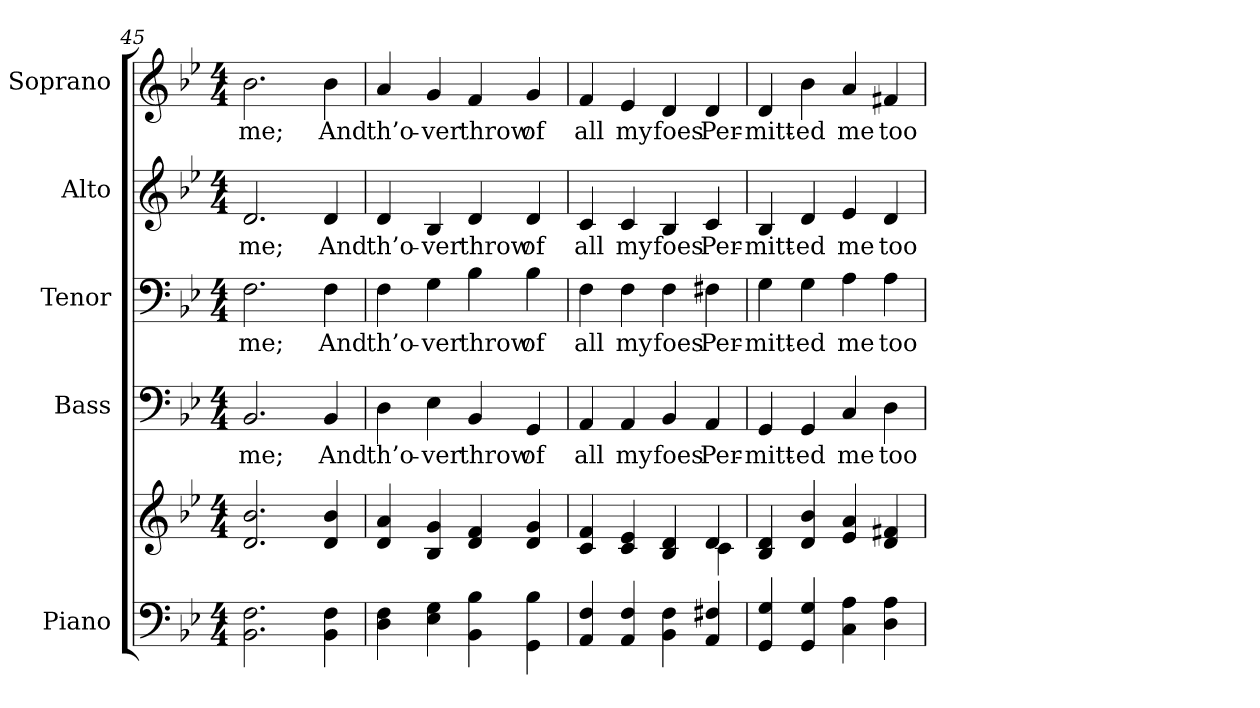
**kern	**kern	**kern	**text	**kern	**text	**kern	**text	**kern	**text
*part5	*part5	*part4	*part4	*part3	*part3	*part2	*part2	*part1	*part1
*staff6	*staff5	*staff4	*staff4	*staff3	*staff3	*staff2	*staff2	*staff1	*staff1
*I"Piano	*	*I"Bass	*	*I"Tenor	*	*I"Alto	*	*I"Soprano	*
*I'Pno.	*	*I'B.	*	*I'T.	*	*I'A.	*	*I'S.	*
*clefF4	*clefG2	*clefF4	*	*clefF4	*	*clefG2	*	*clefG2	*
*k[b-e-]	*k[b-e-]	*k[b-e-]	*	*k[b-e-]	*	*k[b-e-]	*	*k[b-e-]	*
*B-:	*B-:	*B-:	*	*B-:	*	*B-:	*	*B-:	*
*M4/4	*M4/4	*M4/4	*	*M4/4	*	*M4/4	*	*M4/4	*
=45	=45	=45	=45	=45	=45	=45	=45	=45	=45
!	!	!	!LO:LY:b:color=#000000	!	!	!	!	!	!
!	!	!	!	!	!LO:LY:b:color=#000000	!	!	!	!
!	!	!	!	!	!	!	!LO:LY:b:color=#000000	!	!
!	!	!	!	!	!	!	!	!	!LO:LY:b:color=#000000
2.BB-i\ 2.Fi	2.di/ 2.b-i	2.BB-i/	me;	2.Fi\	me;	2.di/	me;	2.b-i\	me;
!	!	!	!LO:LY:b:color=#000000	!	!	!	!	!	!
!	!	!	!	!	!LO:LY:b:color=#000000	!	!	!	!
!	!	!	!	!	!	!	!LO:LY:b:color=#000000	!	!
!	!	!	!	!	!	!	!	!	!LO:LY:b:color=#000000
4BB-i\ 4Fi	4di/ 4b-i	4BB-i/	And	4Fi\	And	4di/	And	4b-i\	And
!!LO:PB:g=z
=46	=46	=46	=46	=46	=46	=46	=46	=46	=46
!	!	!	!LO:LY:b:color=#000000	!	!	!	!	!	!
!	!	!	!	!	!LO:LY:b:color=#000000	!	!	!	!
!	!	!	!	!	!	!	!LO:LY:b:color=#000000	!	!
!	!	!	!	!	!	!	!	!	!LO:LY:b:color=#000000
4Di\ 4Fi	4di/ 4ai	4Di\	th’o-	4Fi\	th’o-	4di/	th’o-	4ai/	th’o-
!	!	!	!LO:LY:b:color=#000000	!	!	!	!	!	!
!	!	!	!	!	!LO:LY:b:color=#000000	!	!	!	!
!	!	!	!	!	!	!	!LO:LY:b:color=#000000	!	!
!	!	!	!	!	!	!	!	!	!LO:LY:b:color=#000000
4E-i\ 4Gi	4B-i/ 4gi	4E-i\	-ver	4Gi\	-ver	4B-i/	-ver	4gi/	-ver
!	!	!	!LO:LY:b:color=#000000	!	!	!	!	!	!
!	!	!	!	!	!LO:LY:b:color=#000000	!	!	!	!
!	!	!	!	!	!	!	!LO:LY:b:color=#000000	!	!
!	!	!	!	!	!	!	!	!	!LO:LY:b:color=#000000
4BB-i\ 4B-i	4di/ 4fi	4BB-i/	throw	4B-i\	throw	4di/	throw	4fi/	throw
!	!	!	!LO:LY:b:color=#000000	!	!	!	!	!	!
!	!	!	!	!	!LO:LY:b:color=#000000	!	!	!	!
!	!	!	!	!	!	!	!LO:LY:b:color=#000000	!	!
!	!	!	!	!	!	!	!	!	!LO:LY:b:color=#000000
4GGi\ 4B-i	4di/ 4gi	4GGi/	of	4B-i\	of	4di/	of	4gi/	of
=47	=47	=47	=47	=47	=47	=47	=47	=47	=47
*	*^	*	*	*	*	*	*	*	*
!	!	!	!	!LO:LY:b:color=#000000	!	!	!	!	!	!
!	!	!	!	!	!	!LO:LY:b:color=#000000	!	!	!	!
!	!	!	!	!	!	!	!	!LO:LY:b:color=#000000	!	!
!	!	!	!	!	!	!	!	!	!	!LO:LY:b:color=#000000
4AAi/ 4Fi	4ci/ 4fi	2ryy	4AAi/	all	4Fi\	all	4ci/	all	4fi/	all
!	!	!	!	!LO:LY:b:color=#000000	!	!	!	!	!	!
!	!	!	!	!	!	!LO:LY:b:color=#000000	!	!	!	!
!	!	!	!	!	!	!	!	!LO:LY:b:color=#000000	!	!
!	!	!	!	!	!	!	!	!	!	!LO:LY:b:color=#000000
4AAi/ 4Fi	4ci/ 4e-i	.	4AAi/	my	4Fi\	my	4ci/	my	4e-i/	my
!	!	!	!	!LO:LY:b:color=#000000	!	!	!	!	!	!
!	!	!	!	!	!	!LO:LY:b:color=#000000	!	!	!	!
!	!	!	!	!	!	!	!	!LO:LY:b:color=#000000	!	!
!	!	!	!	!	!	!	!	!	!	!LO:LY:b:color=#000000
4BB-i\ 4Fi	4B-i/ 4di	4ryy	4BB-i/	foes	4Fi\	foes	4B-i/	foes	4di/	foes
!	!	!	!	!LO:LY:b:color=#000000	!	!	!	!	!	!
!	!	!	!	!	!	!LO:LY:b:color=#000000	!	!	!	!
!	!	!	!	!	!	!	!	!LO:LY:b:color=#000000	!	!
!	!	!	!	!	!	!	!	!	!	!LO:LY:b:color=#000000
4AAi/ 4F#Xi	4di/	4ci\	4AAi/	Per-	4F#Xi\	Per-	4ci/	Per-	4di/	Per-
*	*v	*v	*	*	*	*	*	*	*	*
=48	=48	=48	=48	=48	=48	=48	=48	=48	=48
*	*^	*	*	*	*	*	*	*	*
!	!	!	!	!LO:LY:b:color=#000000	!	!	!	!	!	!
*	*v	*v	*	*	*	*	*	*	*	*
*	*^	*	*	*	*	*	*	*	*
!	!	!	!	!	!	!LO:LY:b:color=#000000	!	!	!	!
*	*v	*v	*	*	*	*	*	*	*	*
*	*^	*	*	*	*	*	*	*	*
!	!	!	!	!	!	!	!	!LO:LY:b:color=#000000	!	!
*	*v	*v	*	*	*	*	*	*	*	*
*	*^	*	*	*	*	*	*	*	*
!	!	!	!	!	!	!	!	!	!	!LO:LY:b:color=#000000
*	*v	*v	*	*	*	*	*	*	*	*
4GGi/ 4Gi	4B-i/ 4di	4GGi/	-mitt-	4Gi\	-mitt-	4B-i/	-mitt-	4di/	-mitt-
!	!	!	!LO:LY:b:color=#000000	!	!	!	!	!	!
!	!	!	!	!	!LO:LY:b:color=#000000	!	!	!	!
!	!	!	!	!	!	!	!LO:LY:b:color=#000000	!	!
!	!	!	!	!	!	!	!	!	!LO:LY:b:color=#000000
4GGi/ 4Gi	4di/ 4b-i	4GGi/	-ed	4Gi\	-ed	4di/	-ed	4b-i\	-ed
!	!	!	!LO:LY:b:color=#000000	!	!	!	!	!	!
!	!	!	!	!	!LO:LY:b:color=#000000	!	!	!	!
!	!	!	!	!	!	!	!LO:LY:b:color=#000000	!	!
!	!	!	!	!	!	!	!	!	!LO:LY:b:color=#000000
4Ci\ 4Ai	4e-i/ 4ai	4Ci/	me	4Ai\	me	4e-i/	me	4ai/	me
!	!	!	!LO:LY:b:color=#000000	!	!	!	!	!	!
!	!	!	!	!	!LO:LY:b:color=#000000	!	!	!	!
!	!	!	!	!	!	!	!LO:LY:b:color=#000000	!	!
!	!	!	!	!	!	!	!	!	!LO:LY:b:color=#000000
4Di\ 4Ai	4di/ 4f#Xi	4Di\	too	4Ai\	too	4di/	too	4f#Xi/	too
=	=	=	=	=	=	=	=	=	=
*-	*-	*-	*-	*-	*-	*-	*-	*-	*-
